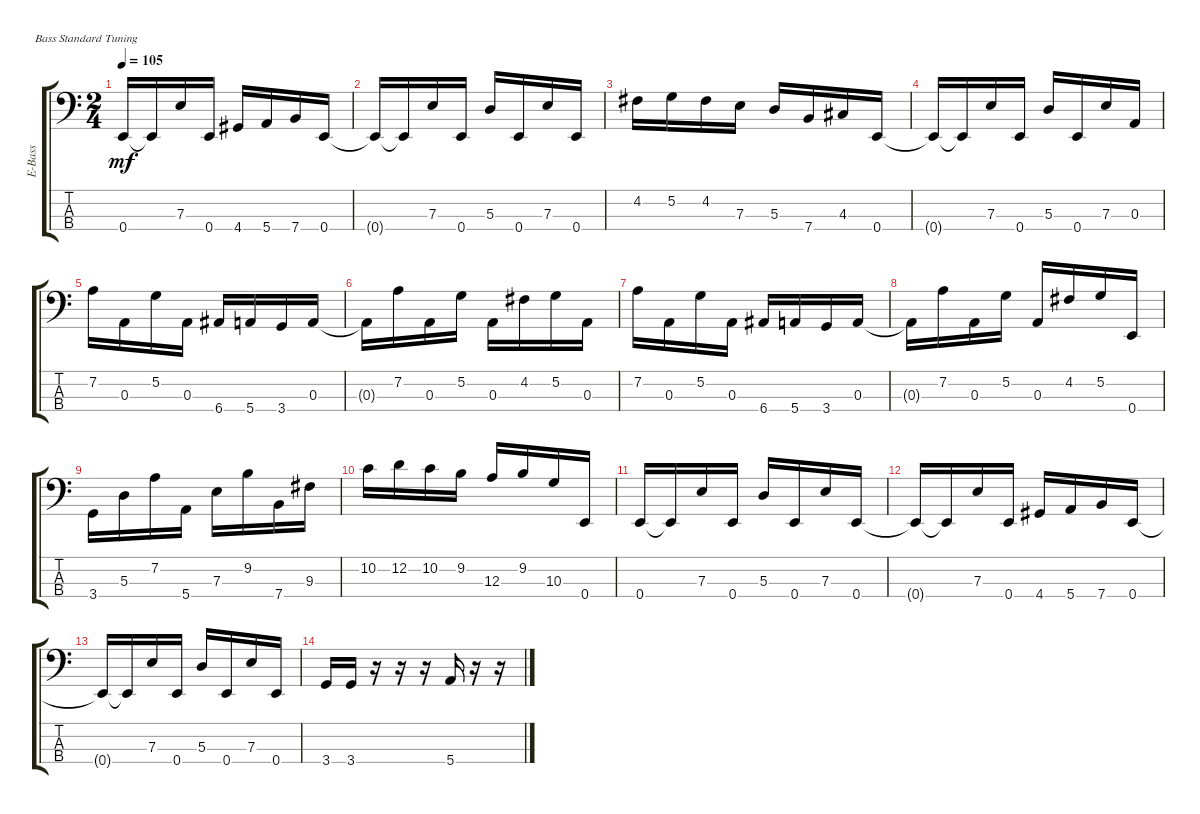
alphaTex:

\defaultSystemsLayout 4
\bracketExtendMode groupsimilarinstruments
\otherSystemsTrackNameOrientation horizontal
\track ("Anthony Jackson" "E-Bass") {instrument electricbassfinger}
\staff {score tabs}
\tuning (G2 D2 A1 E1)
\ts (2 4)
\tempo 105
\clef f4
\ks c
0.4{t}.16{dy mf} 0.4{t}.16 7.3.16 0.4.16 4.4{acc #}.16 5.4.16 7.4.16 0.4.16 |
0.4{t}.16 0.4{t}.16 7.3.16 0.4.16 5.3.16 0.4.16 7.3.16 0.4.16 |
4.2{acc #}.16 5.2.16 4.2{acc #}.16 7.3.16 5.3.16 7.4.16 4.3{acc #}.16 0.4.16 |
0.4{t}.16 0.4{t}.16 7.3.16 0.4.16 5.3.16 0.4.16 7.3.16 0.3.16 |
7.2.16 0.3.16 5.2.16 0.3.16 6.4{acc #}.16 5.4.16 3.4.16 0.3.16 |
0.3{t}.16 7.2.16 0.3.16 5.2.16 0.3.16 4.2{acc #}.16 5.2.16 0.3.16 |
7.2.16 0.3.16 5.2.16 0.3.16 6.4{acc #}.16 5.4.16 3.4.16 0.3.16 |
0.3{t}.16 7.2.16 0.3.16 5.2.16 0.3.16 4.2{acc #}.16 5.2.16 0.4.16 |
3.4.16 5.3.16 7.2.16 5.4.16 7.3.16 9.2.16 7.4.16 9.3{acc #}.16 |
10.2.16 12.2.16 10.2.16 9.2.16 12.3.16 9.2.16 10.3.16 0.4.16 |
0.4.16 0.4{t}.16 7.3.16 0.4.16 5.3.16 0.4.16 7.3.16 0.4.16 |
0.4{t}.16 0.4{t}.16 7.3.16 0.4.16 4.4{acc #}.16 5.4.16 7.4.16 0.4.16 |
0.4{t}.16 0.4{t}.16 7.3.16 0.4.16 5.3.16 0.4.16 7.3.16 0.4.16 |
3.4.16 3.4.16 r.16 r.16 r.16 5.4.16 r.16 r.16
